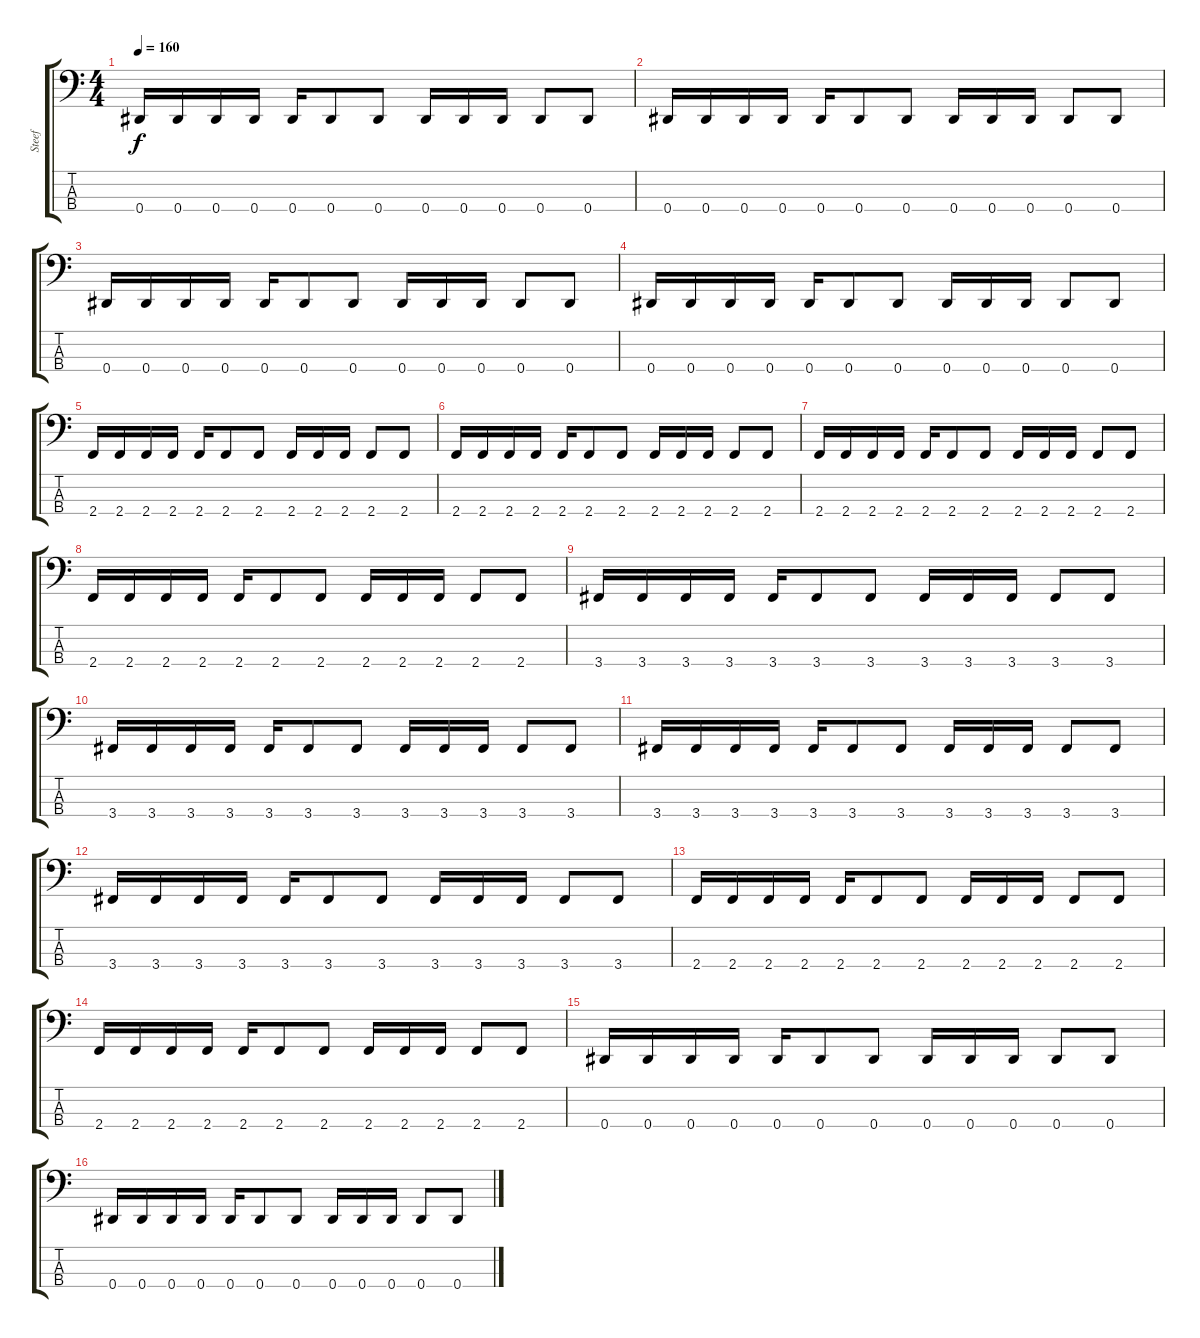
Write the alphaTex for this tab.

\track ("Steef" "Steef") {instrument electricbasspick}
\staff {score tabs}
\tuning (Gb2 Db2 Ab1 Eb1) {hide}
\ts (4 4)
\tempo 160
\clef f4
\ks c
0.4.16{dy f} 0.4.16 0.4.16 0.4.16 0.4.16 0.4.8 0.4.8 0.4.16 0.4.16 0.4.16 0.4.8 0.4.8 |
0.4.16 0.4.16 0.4.16 0.4.16 0.4.16 0.4.8 0.4.8 0.4.16 0.4.16 0.4.16 0.4.8 0.4.8 |
0.4.16 0.4.16 0.4.16 0.4.16 0.4.16 0.4.8 0.4.8 0.4.16 0.4.16 0.4.16 0.4.8 0.4.8 |
0.4.16 0.4.16 0.4.16 0.4.16 0.4.16 0.4.8 0.4.8 0.4.16 0.4.16 0.4.16 0.4.8 0.4.8 |
2.4.16 2.4.16 2.4.16 2.4.16 2.4.16 2.4.8 2.4.8 2.4.16 2.4.16 2.4.16 2.4.8 2.4.8 |
2.4.16 2.4.16 2.4.16 2.4.16 2.4.16 2.4.8 2.4.8 2.4.16 2.4.16 2.4.16 2.4.8 2.4.8 |
2.4.16 2.4.16 2.4.16 2.4.16 2.4.16 2.4.8 2.4.8 2.4.16 2.4.16 2.4.16 2.4.8 2.4.8 |
2.4.16 2.4.16 2.4.16 2.4.16 2.4.16 2.4.8 2.4.8 2.4.16 2.4.16 2.4.16 2.4.8 2.4.8 |
3.4.16 3.4.16 3.4.16 3.4.16 3.4.16 3.4.8 3.4.8 3.4.16 3.4.16 3.4.16 3.4.8 3.4.8 |
3.4.16 3.4.16 3.4.16 3.4.16 3.4.16 3.4.8 3.4.8 3.4.16 3.4.16 3.4.16 3.4.8 3.4.8 |
3.4.16 3.4.16 3.4.16 3.4.16 3.4.16 3.4.8 3.4.8 3.4.16 3.4.16 3.4.16 3.4.8 3.4.8 |
3.4.16 3.4.16 3.4.16 3.4.16 3.4.16 3.4.8 3.4.8 3.4.16 3.4.16 3.4.16 3.4.8 3.4.8 |
2.4.16 2.4.16 2.4.16 2.4.16 2.4.16 2.4.8 2.4.8 2.4.16 2.4.16 2.4.16 2.4.8 2.4.8 |
2.4.16 2.4.16 2.4.16 2.4.16 2.4.16 2.4.8 2.4.8 2.4.16 2.4.16 2.4.16 2.4.8 2.4.8 |
0.4.16 0.4.16 0.4.16 0.4.16 0.4.16 0.4.8 0.4.8 0.4.16 0.4.16 0.4.16 0.4.8 0.4.8 |
0.4.16 0.4.16 0.4.16 0.4.16 0.4.16 0.4.8 0.4.8 0.4.16 0.4.16 0.4.16 0.4.8 0.4.8
